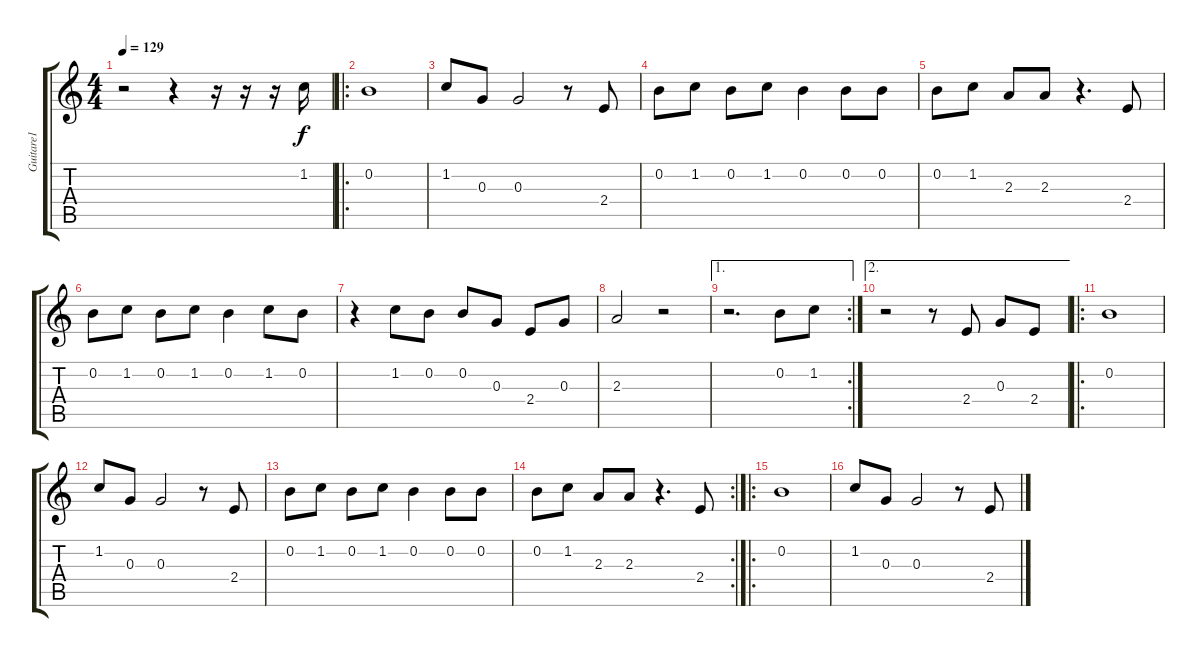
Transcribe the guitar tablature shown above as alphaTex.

\track ("Guitare1" "Guitare1") {instrument acousticguitarnylon}
\staff {score tabs}
\tuning (E4 B3 G3 D3 A2 E2) {hide}
\ts (4 4)
\tempo 129
\clef g2
\ks c
r.2{dy f instrument acousticguitarnylon} r.4 r.16 r.16 r.16 1.2.16 |
\ro
0.2.1 |
1.2.8 0.3.8 0.3.2 r.8 2.4.8 |
0.2.8 1.2.8 0.2.8 1.2.8 0.2.4 0.2.8 0.2.8 |
0.2.8 1.2.8 2.3.8 2.3.8 r.4{d} 2.4.8 |
0.2.8 1.2.8 0.2.8 1.2.8 0.2.4 1.2.8 0.2.8 |
r.4 1.2.8 0.2.8 0.2.8 0.3.8 2.4.8 0.3.8 |
2.3.2 r.2 |
\ae 1
\rc 2
r.2{d} 0.2.8 1.2.8 |
\ae 2
r.2 r.8 2.4.8 0.3.8 2.4.8 |
\ro
0.2.1 |
1.2.8 0.3.8 0.3.2 r.8 2.4.8 |
0.2.8 1.2.8 0.2.8 1.2.8 0.2.4 0.2.8 0.2.8 |
\rc 2
0.2.8 1.2.8 2.3.8 2.3.8 r.4{d} 2.4.8 |
\ro
0.2.1 |
1.2.8 0.3.8 0.3.2 r.8 2.4.8
